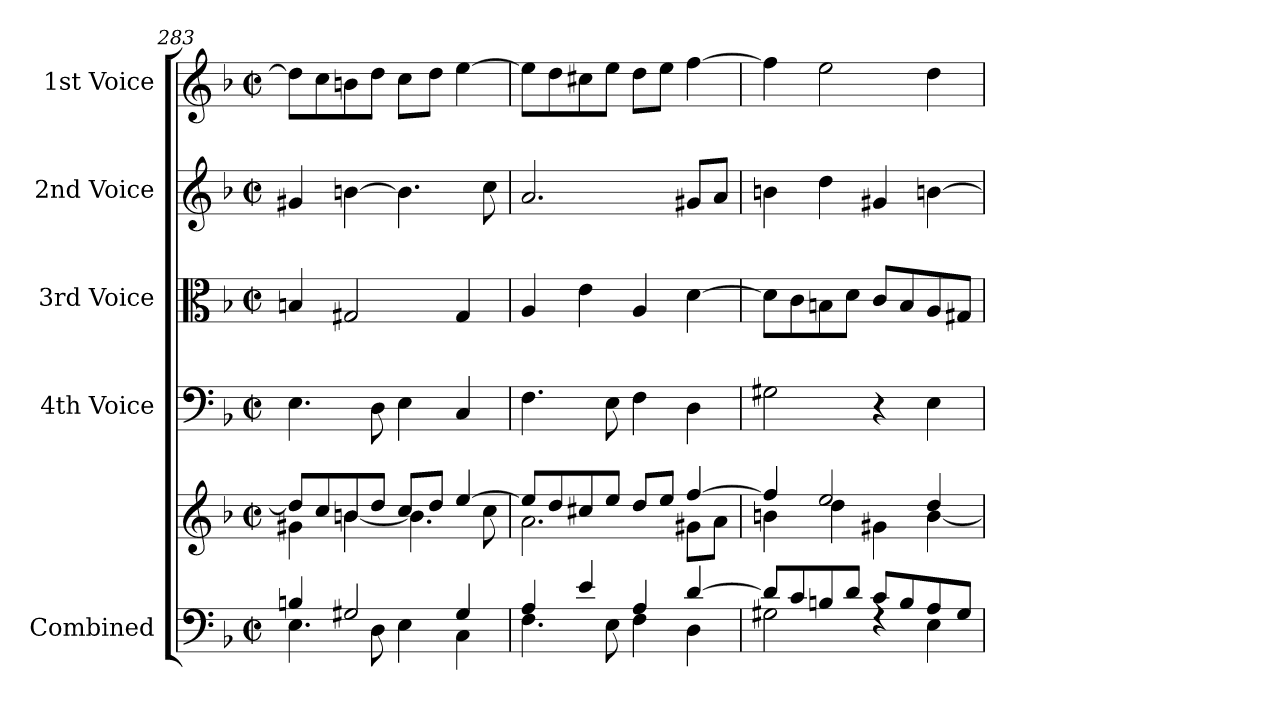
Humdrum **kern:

**kern	**kern	**kern	**kern	**kern	**kern
*part5	*part5	*part4	*part3	*part2	*part1
*staff6	*staff5	*staff4	*staff3	*staff2	*staff1
*I"Combined	*	*I"4th Voice	*I"3rd Voice	*I"2nd Voice	*I"1st Voice
*clefF4	*clefG2	*clefF4	*clefC3	*clefG2	*clefG2
*k[b-]	*k[b-]	*k[b-]	*k[b-]	*k[b-]	*k[b-]
*M2/2	*M2/2	*M2/2	*M2/2	*M2/2	*M2/2
*met(c|)	*met(c|)	*met(c|)	*met(c|)	*met(c|)	*met(c|)
=283	=283	=283	=283	=283	=283
*^	*^	*	*	*	*
4Bn/	4.E\	8dd/L]	4g#X\	4.E\	4Bn/	4g#X/	8dd\L]
.	.	8cc/	.	.	.	.	8cc\
2G#X/	.	8bn/	[4b\	.	2G#X/	[4bn\	8bn\
.	8D\	8dd/J	.	8D\	.	.	8dd\J
.	4E\	8cc/L	4.b\]	4E\	.	4.b\]	8cc\L
.	.	8dd/J	.	.	.	.	8dd\J
4G#/	4C\	[4ee/	.	4C/	4G#/	.	[4ee\
.	.	.	8cc\	.	.	8cc\	.
!!LO:LB:g=z
=284	=284	=284	=284	=284	=284	=284	=284
4A/	4.F\	8ee/L]	2.a\	4.F\	4A/	2.a/	8ee\L]
.	.	8dd/	.	.	.	.	8dd\
4e/	.	8cc#X/	.	.	4e\	.	8cc#X\
.	8E\	8ee/J	.	8E\	.	.	8ee\J
4A/	4F\	8dd/L	.	4F\	4A/	.	8dd\L
.	.	8ee/J	.	.	.	.	8ee\J
[4d/	4D\	[4ff/	8g#X\L	4D\	[4d\	8g#X/L	[4ff\
.	.	.	8a\J	.	.	8a/J	.
=285	=285	=285	=285	=285	=285	=285	=285
8d/L]	2G#X\	4ff/]	4bn\	2G#X\	8d\L]	4bn\	4ff\]
8c/	.	.	.	.	8c\	.	.
8Bn/	.	2ee/	4dd\	.	8Bn\	4dd\	2ee\
8d/J	.	.	.	.	8d\J	.	.
8c/L	4rF	.	4g#X\	4r	8c/L	4g#X/	.
8B/	.	.	.	.	8B/	.	.
8A/	4E\	4dd/	[4b\	4E\	8A/	[4bn\	4dd\
8G#/J	.	.	.	.	8G#X/J	.	.
*v	*v	*	*	*	*	*	*
*	*v	*v	*	*	*	*
=	=	=	=	=	=
*-	*-	*-	*-	*-	*-
